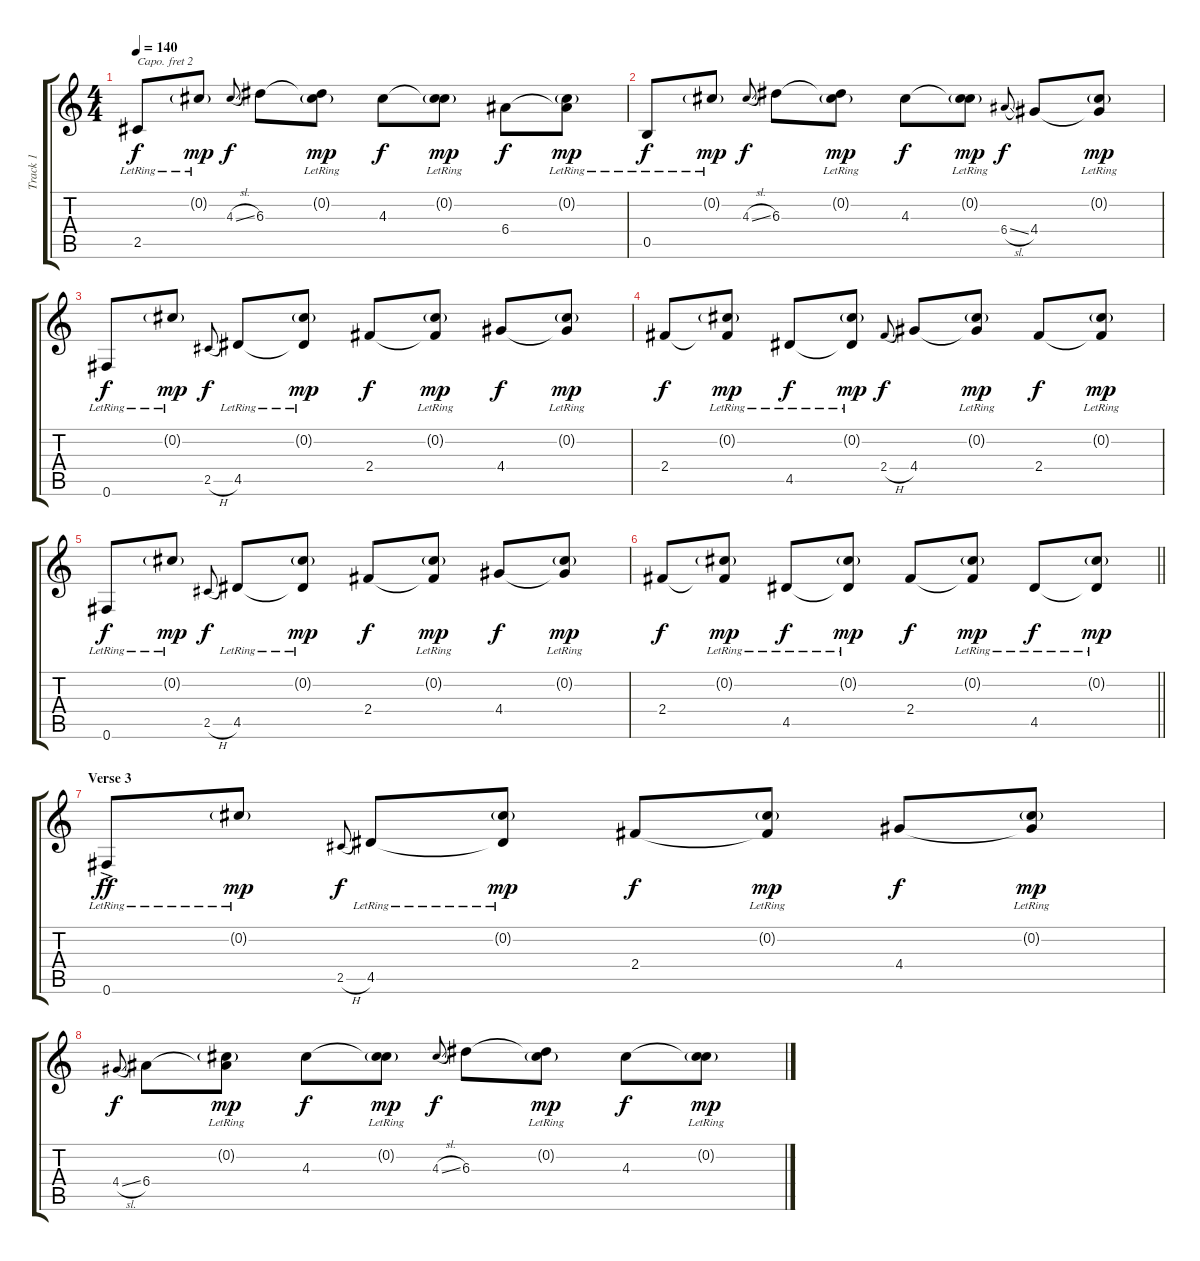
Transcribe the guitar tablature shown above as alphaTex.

\track ("Track 1" "Track 1") {instrument acousticguitarsteel}
\staff {score tabs}
\capo 2
\tuning (E4 B3 G3 D3 A2 E2) {hide}
\ts (4 4)
\tempo 140
\clef g2
\ks c
2.5{lr}.8{dy f} 0.2{g lr}.8{dy mp} 4.3{sl}.8{gr onbeat dy f} 6.3.8 (0.2{g lr} 6.3{t}).8{dy mp} 4.3.8{dy f} (0.2{g lr} 4.3{t}).8{dy mp} 6.4.8{dy f} (0.2{g lr} 6.4{t}).8{dy mp} |
0.5{lr}.8{dy f} 0.2{g lr}.8{dy mp} 4.3{sl}.8{gr onbeat dy f} 6.3.8 (0.2{g lr} 6.3{t}).8{dy mp} 4.3.8{dy f} (0.2{g lr} 4.3{t}).8{dy mp} 6.4{sl}.8{gr onbeat dy f} 4.4.8 (0.2{g lr} 4.4{t}).8{dy mp} |
0.6{lr}.8{dy f} 0.2{g lr}.8{dy mp} 2.5{h}.8{gr onbeat dy f} 4.5{lr}.8 (0.2{g lr} 4.5{t}).8{dy mp} 2.4.8{dy f} (0.2{g lr} 2.4{t}).8{dy mp} 4.4.8{dy f} (0.2{g lr} 4.4{t}).8{dy mp} |
2.4.8{dy f} (0.2{g lr} 2.4{t}).8{dy mp} 4.5{lr}.8{dy f} (0.2{g lr} 4.5{t}).8{dy mp} 2.4{h}.8{gr onbeat dy f} 4.4.8 (0.2{g lr} 4.4{t}).8{dy mp} 2.4.8{dy f} (0.2{g lr} 2.4{t}).8{dy mp} |
0.6{lr}.8{dy f} 0.2{g lr}.8{dy mp} 2.5{h}.8{gr onbeat dy f} 4.5{lr}.8 (0.2{g lr} 4.5{t}).8{dy mp} 2.4.8{dy f} (0.2{g lr} 2.4{t}).8{dy mp} 4.4.8{dy f} (0.2{g lr} 4.4{t}).8{dy mp} |
\barLineRight lightlight
2.4.8{dy f} (0.2{g lr} 2.4{t}).8{dy mp} 4.5{lr}.8{dy f} (0.2{g lr} 4.5{t}).8{dy mp} 2.4.8{dy f} (0.2{g lr} 2.4{t}).8{dy mp} 4.5{lr}.8{dy f} (0.2{g lr} 4.5{t}).8{dy mp} |
\section ("" "Verse 3")
0.6{ac lr}.8{dy ff} 0.2{g lr}.8{dy mp} 2.5{h}.8{gr onbeat dy f} 4.5{lr}.8 (0.2{g lr} 4.5{t}).8{dy mp} 2.4.8{dy f} (0.2{g lr} 2.4{t}).8{dy mp} 4.4.8{dy f} (0.2{g lr} 4.4{t}).8{dy mp} |
4.4{sl}.8{gr onbeat dy f} 6.4.8 (0.2{g lr} 6.4{t}).8{dy mp} 4.3.8{dy f} (0.2{g lr} 4.3{t}).8{dy mp} 4.3{sl}.8{gr onbeat dy f} 6.3.8 (0.2{g lr} 6.3{t}).8{dy mp} 4.3.8{dy f} (0.2{g lr} 4.3{t}).8{dy mp}
